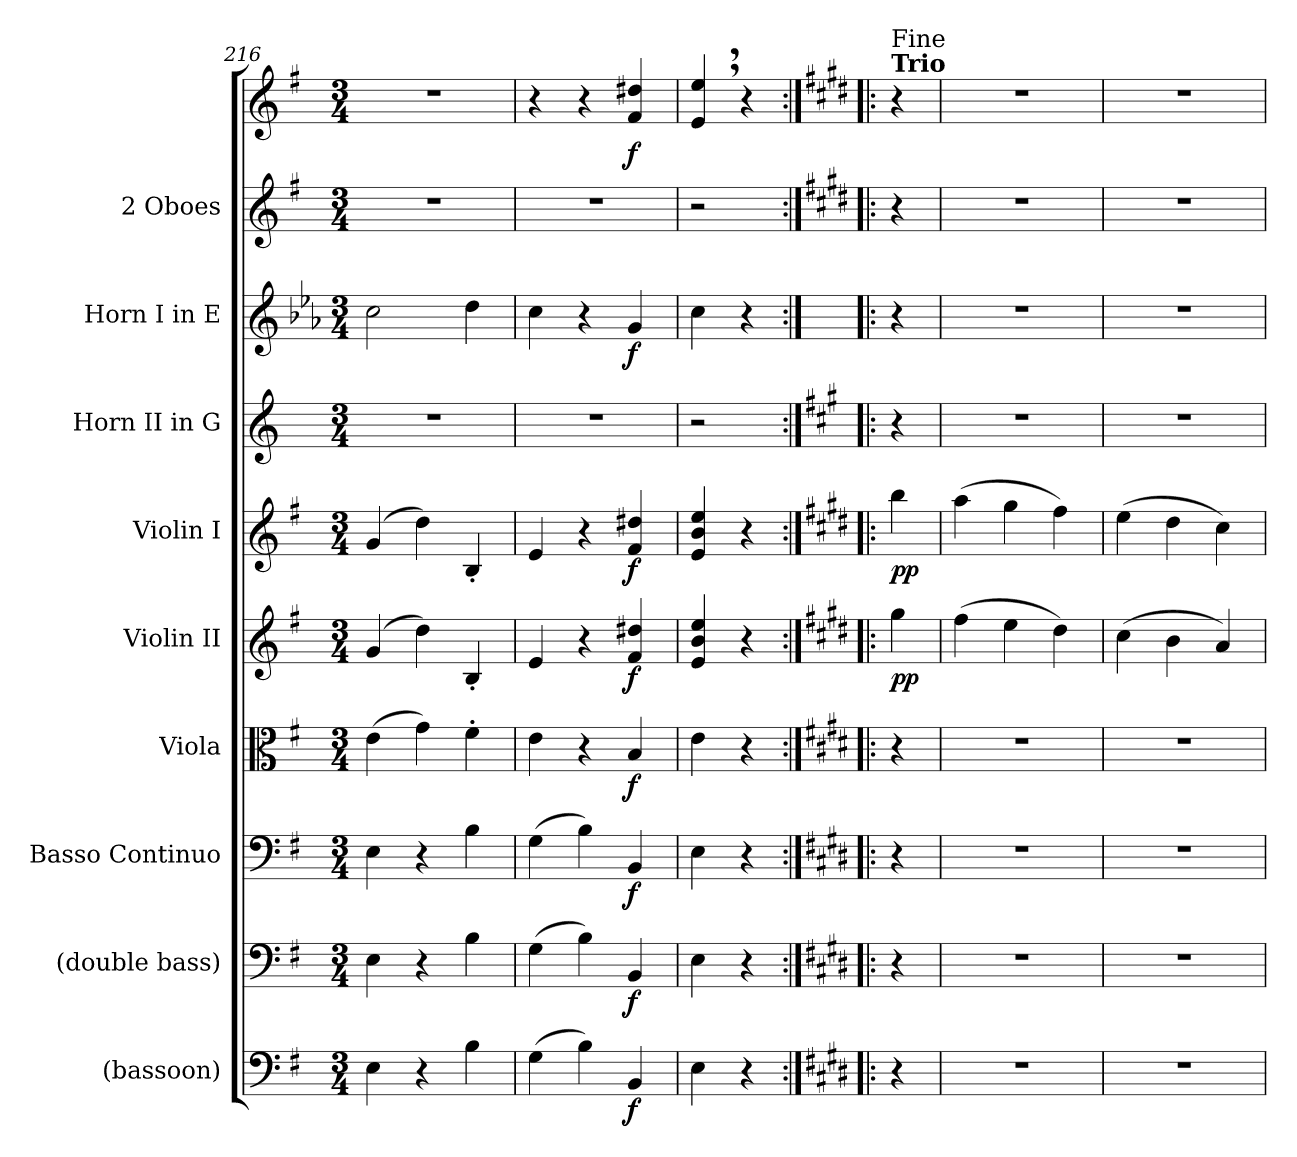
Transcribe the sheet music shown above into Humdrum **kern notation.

**kern	**dynam	**kern	**dynam	**kern	**dynam	**kern	**dynam	**kern	**dynam	**kern	**dynam	**kern	**kern	**dynam	**kern	**kern	**dynam
*part9	*part9	*part8	*part8	*part7	*part7	*part6	*part6	*part5	*part5	*part4	*part4	*part3	*part2	*part2	*part1	*part1	*part1
*staff10	*staff10	*staff9	*staff9	*staff8	*staff8	*staff7	*staff7	*staff6	*staff6	*staff5	*staff5	*staff4	*staff3	*staff3	*staff2	*staff1	*staff1/2
*I"(bassoon)	*	*I"(double bass)	*	*I"Basso Continuo	*	*I"Viola	*	*I"Violin II	*	*I"Violin I	*	*I"Horn II in G	*I"Horn I in E	*	*I"2 Oboes	*	*
*I'Bsn	*	*	*	*I'B	*	*I'Vla	*	*I'Vln	*	*I'Vln	*	*I'Hn	*I'Hn	*	*I'Ob	*	*
*clefF4	*	*clefF4	*	*clefF4	*	*clefC3	*	*clefG2	*	*clefG2	*	*clefG2	*clefG2	*	*clefG2	*clefG2	*
*	*	*	*	*	*	*	*	*	*	*	*	*ITrd3c5	*ITrd5c8	*	*	*	*
*k[f#]	*	*k[f#]	*	*k[f#]	*	*k[f#]	*	*k[f#]	*	*k[f#]	*	*k[f#]	*k[f#]	*	*k[f#]	*k[f#]	*
*M3/4	*	*M3/4	*	*M3/4	*	*M3/4	*	*M3/4	*	*M3/4	*	*M3/4	*M3/4	*	*M3/4	*M3/4	*
=216	=216	=216	=216	=216	=216	=216	=216	=216	=216	=216	=216	=216	=216	=216	=216	=216	=216
4E	.	4E	.	4E	.	(4e	.	(4g	.	(4g	.	2.r	2e	.	2.r	2.r	.
4r	.	4r	.	4r	.	4g)	.	4dd)	.	4dd)	.	.	.	.	.	.	.
4B	.	4B	.	4B	.	4f#'	.	4B'	.	4B'	.	.	4f#	.	.	.	.
=217	=217	=217	=217	=217	=217	=217	=217	=217	=217	=217	=217	=217	=217	=217	=217	=217	=217
(4G	.	(4G	.	(4G	.	4e	.	4e	.	4e	.	2.r	4e	.	2.r	4r	.
4B)	.	4B)	.	4B)	.	4r	.	4r	.	4r	.	.	4r	.	.	4r	.
4BB	f	4BB	f	4BB	f	4B	f	4f# 4dd#X	f	4f# 4dd#X	f	.	4B	f	.	4f# 4dd#X	f
=	=	=	=	=	=	=	=	=	=	=	=	=	=	=	=	=	=
4E	.	4E	.	4E	.	4e	.	4e 4b 4ee	.	4e 4b 4ee	.	2r	4e	.	2r	4e, 4ee,	.
4r	.	4r	.	4r	.	4r	.	4r	.	4r	.	.	4r	.	.	4r	.
=218:|!|:	=218:|!|:	=218:|!|:	=218:|!|:	=218:|!|:	=218:|!|:	=218:|!|:	=218:|!|:	=218:|!|:	=218:|!|:	=218:|!|:	=218:|!|:	=218:|!|:	=218:|!|:	=218:|!|:	=218:|!|:	=218:|!|:	=218:|!|:
*k[f#c#g#d#]	*	*k[f#c#g#d#]	*	*k[f#c#g#d#]	*	*k[f#c#g#d#]	*	*k[f#c#g#d#]	*	*k[f#c#g#d#]	*	*k[f#c#g#d#]	*k[f#c#g#d#]	*	*k[f#c#g#d#]	*k[f#c#g#d#]	*
!	!	!	!	!	!	!	!	!	!	!	!	!	!	!	!	!LO:TX:a:B:t=Trio	!
!	!	!	!	!	!	!	!	!	!	!	!	!	!	!	!	!LO:TX:a:t=Fine	!
4r	.	4r	.	4r	.	4r	.	4gg#	pp	4bb	pp	4r	4r	.	4r	4r	.
=219	=219	=219	=219	=219	=219	=219	=219	=219	=219	=219	=219	=219	=219	=219	=219	=219	=219
2.r	.	2.r	.	2.r	.	2.r	.	(4ff#	.	(4aa	.	2.r	2.r	.	2.r	2.r	.
.	.	.	.	.	.	.	.	4ee	.	4gg#	.	.	.	.	.	.	.
.	.	.	.	.	.	.	.	4dd#)	.	4ff#)	.	.	.	.	.	.	.
=220	=220	=220	=220	=220	=220	=220	=220	=220	=220	=220	=220	=220	=220	=220	=220	=220	=220
2.r	.	2.r	.	2.r	.	2.r	.	(4cc#	.	(4ee	.	2.r	2.r	.	2.r	2.r	.
.	.	.	.	.	.	.	.	4b	.	4dd#	.	.	.	.	.	.	.
.	.	.	.	.	.	.	.	4a)	.	4cc#)	.	.	.	.	.	.	.
=	=	=	=	=	=	=	=	=	=	=	=	=	=	=	=	=	=
*-	*-	*-	*-	*-	*-	*-	*-	*-	*-	*-	*-	*-	*-	*-	*-	*-	*-
